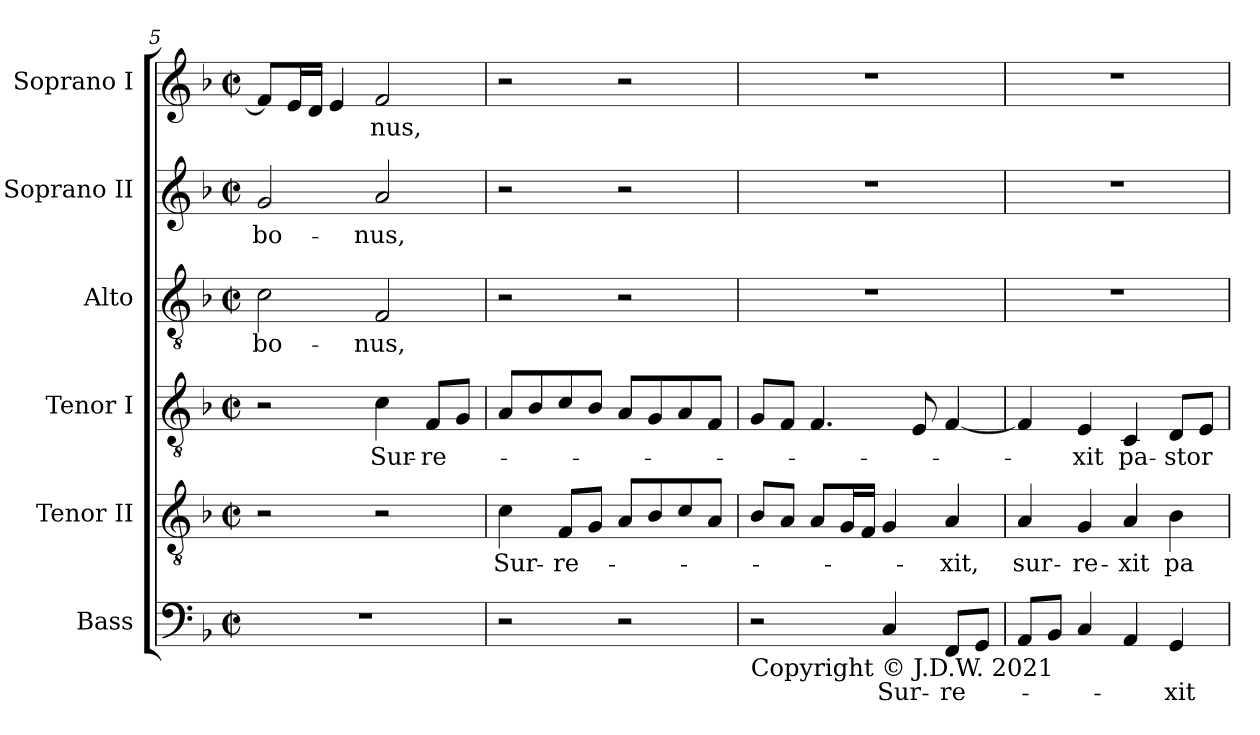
**kern	**text	**kern	**text	**kern	**text	**kern	**text	**kern	**text	**kern	**text
*part6	*part6	*part5	*part5	*part4	*part4	*part3	*part3	*part2	*part2	*part1	*part1
*staff6	*staff6	*staff5	*staff5	*staff4	*staff4	*staff3	*staff3	*staff2	*staff2	*staff1	*staff1
*I"Bass	*	*I"Tenor II	*	*I"Tenor I	*	*I"Alto	*	*I"Soprano II	*	*I"Soprano I	*
*I'B.	*	*I'T. II	*	*I'T.	*	*I'A.	*	*	*	*	*
!!LO:LB:g=z
*clefF4	*	*clefGv2	*	*clefGv2	*	*clefGv2	*	*clefG2	*	*clefG2	*
*	*	*ITrd7c12	*	*ITrd7c12	*	*	*	*	*	*	*
*k[b-]	*	*k[b-]	*	*k[b-]	*	*k[b-]	*	*k[b-]	*	*k[b-]	*
*F:	*	*F:	*	*F:	*	*F:	*	*F:	*	*F:	*
*M2/2	*	*M2/2	*	*M2/2	*	*M2/2	*	*M2/2	*	*M2/2	*
*met(c|)	*	*met(c|)	*	*met(c|)	*	*met(c|)	*	*met(c|)	*	*met(c|)	*
=5	=5	=5	=5	=5	=5	=5	=5	=5	=5	=5	=5
!	!	!	!	!	!	!	!LO:LY:b:color=#000000	!	!	!	!
!	!	!	!	!	!	!	!	!	!LO:LY:b:color=#000000	!	!
1r	.	2r	.	2r	.	2ci\	bo-	2gi/	bo-	8fi/L]	.
.	.	.	.	.	.	.	.	.	.	16ei/L	.
.	.	.	.	.	.	.	.	.	.	16di/JJ	.
.	.	.	.	.	.	.	.	.	.	4ei/	.
!	!	!	!	!	!LO:LY:b:color=#000000	!	!	!	!	!	!
!	!	!	!	!	!	!	!LO:LY:b:color=#000000	!	!	!	!
!	!	!	!	!	!	!	!	!	!LO:LY:b:color=#000000	!	!
!	!	!	!	!	!	!	!	!	!	!	!LO:LY:b:color=#000000
.	.	2r	.	4Ci\	Sur-	2Fi/	-nus,	2ai/	-nus,	2fi/	-nus,
!	!	!	!	!	!LO:LY:b:color=#000000	!	!	!	!	!	!
.	.	.	.	8FFi/L	-re-	.	.	.	.	.	.
.	.	.	.	8GGi/J	.	.	.	.	.	.	.
=6	=6	=6	=6	=6	=6	=6	=6	=6	=6	=6	=6
!	!	!	!LO:LY:b:color=#000000	!	!	!	!	!	!	!	!
2r	.	4Ci\	Sur-	8AAi/L	.	2r	.	2r	.	2r	.
.	.	.	.	8BB-i/	.	.	.	.	.	.	.
!	!	!	!LO:LY:b:color=#000000	!	!	!	!	!	!	!	!
.	.	8FFi/L	-re-	8Ci/	.	.	.	.	.	.	.
.	.	8GGi/J	.	8BB-i/J	.	.	.	.	.	.	.
2r	.	8AAi/L	.	8AAi/L	.	2r	.	2r	.	2r	.
.	.	8BB-i/	.	8GGi/	.	.	.	.	.	.	.
.	.	8Ci/	.	8AAi/	.	.	.	.	.	.	.
.	.	8AAi/J	.	8FFi/J	.	.	.	.	.	.	.
=7	=7	=7	=7	=7	=7	=7	=7	=7	=7	=7	=7
!LO:TX:b:t=Copyright © J.D.W. 2021	!	!	!	!	!	!	!	!	!	!	!
2r	.	8BB-i/L	.	8GGi/L	.	1r	.	1r	.	1r	.
.	.	8AAi/J	.	8FFi/J	.	.	.	.	.	.	.
.	.	8AAi/L	.	4.FFi/	.	.	.	.	.	.	.
.	.	16GGi/L	.	.	.	.	.	.	.	.	.
.	.	16FFi/JJ	.	.	.	.	.	.	.	.	.
!	!LO:LY:b:color=#000000	!	!	!	!	!	!	!	!	!	!
4Ci/	Sur-	4GGi/	.	.	.	.	.	.	.	.	.
.	.	.	.	8EEi/	.	.	.	.	.	.	.
!	!LO:LY:b:color=#000000	!	!	!	!	!	!	!	!	!	!
!	!	!	!LO:LY:b:color=#000000	!	!	!	!	!	!	!	!
8FFi/L	-re-	4AAi/	-xit,	[<4FFi/	.	.	.	.	.	.	.
8GGi/J	.	.	.	.	.	.	.	.	.	.	.
=8	=8	=8	=8	=8	=8	=8	=8	=8	=8	=8	=8
!	!	!	!LO:LY:b:color=#000000	!	!	!	!	!	!	!	!
8AAi/L	.	4AAi/	sur-	4FFi/]	.	1r	.	1r	.	1r	.
8BB-i/J	.	.	.	.	.	.	.	.	.	.	.
!	!	!	!LO:LY:b:color=#000000	!	!	!	!	!	!	!	!
!	!	!	!	!	!LO:LY:b:color=#000000	!	!	!	!	!	!
4Ci/	.	4GGi/	-re-	4EEi/	-xit	.	.	.	.	.	.
!	!	!	!LO:LY:b:color=#000000	!	!	!	!	!	!	!	!
!	!	!	!	!	!LO:LY:b:color=#000000	!	!	!	!	!	!
4AAi/	.	4AAi/	-xit	4CCi/	pa-	.	.	.	.	.	.
!	!LO:LY:b:color=#000000	!	!	!	!	!	!	!	!	!	!
!	!	!	!LO:LY:b:color=#000000	!	!	!	!	!	!	!	!
!	!	!	!	!	!LO:LY:b:color=#000000	!	!	!	!	!	!
4GGi/	-xit	4BB-i\	pa-	8DDi/L	-stor	.	.	.	.	.	.
.	.	.	.	8EEi/J	.	.	.	.	.	.	.
=	=	=	=	=	=	=	=	=	=	=	=
*-	*-	*-	*-	*-	*-	*-	*-	*-	*-	*-	*-
